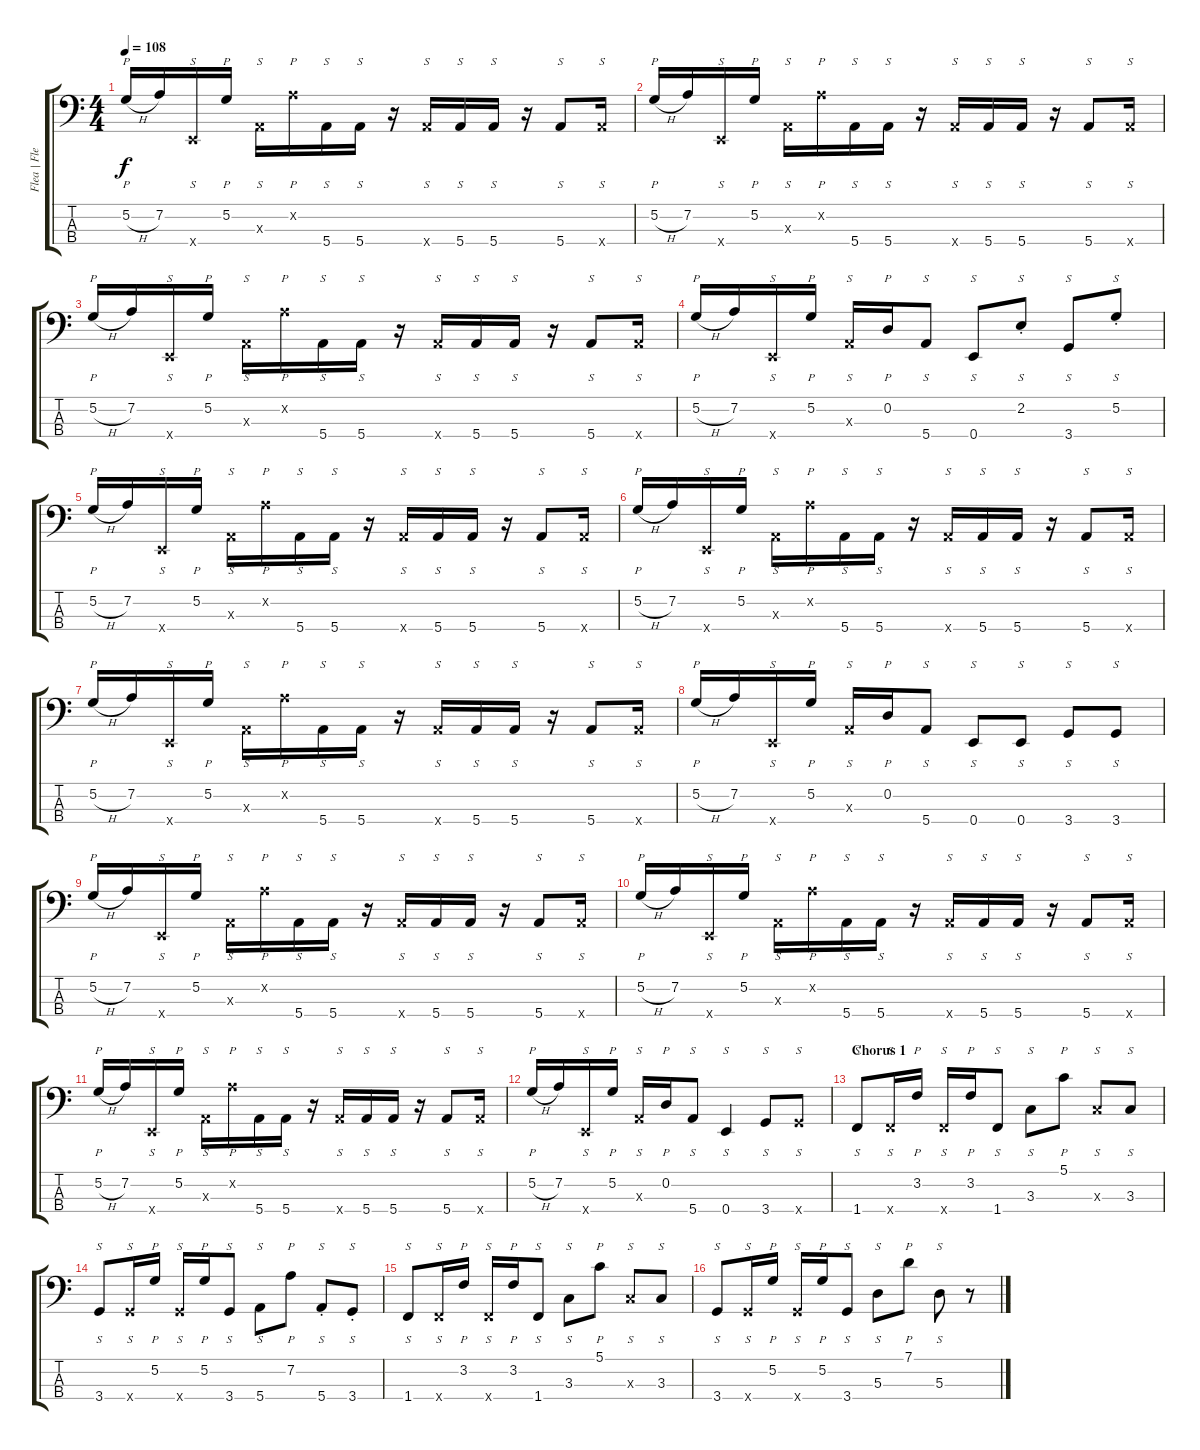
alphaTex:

\track ("Flea | Fleabass Model 32" "Flea | Fle") {instrument slapbass1}
\staff {score tabs}
\tuning (G2 D2 A1 E1) {hide}
\ts (4 4)
\tempo 108
\clef f4
\ks c
5.2{h}.16{p dy f} 7.2.16 0.4{x}.16{s} 5.2.16{p} 0.3{x}.16{s} 7.2{x}.16{p} 5.4.16{s} 5.4.16{s} r.16 5.4{x}.16{s} 5.4.16{s} 5.4.16{s} r.16 5.4.8{s} 5.4{x}.16{s} |
5.2{h}.16{p} 7.2.16 0.4{x}.16{s} 5.2.16{p} 0.3{x}.16{s} 7.2{x}.16{p} 5.4.16{s} 5.4.16{s} r.16 5.4{x}.16{s} 5.4.16{s} 5.4.16{s} r.16 5.4.8{s} 5.4{x}.16{s} |
5.2{h}.16{p} 7.2.16 0.4{x}.16{s} 5.2.16{p} 0.3{x}.16{s} 7.2{x}.16{p} 5.4.16{s} 5.4.16{s} r.16 5.4{x}.16{s} 5.4.16{s} 5.4.16{s} r.16 5.4.8{s} 5.4{x}.16{s} |
5.2{h}.16{p} 7.2.16 0.4{x}.16{s} 5.2.16{p} 0.3{x}.16{s} 0.2.16{p} 5.4.8{s} 0.4.8{s} 2.2{st}.8{s} 3.4.8{s} 5.2{st}.8{s} |
5.2{h}.16{p} 7.2.16 0.4{x}.16{s} 5.2.16{p} 0.3{x}.16{s} 7.2{x}.16{p} 5.4.16{s} 5.4.16{s} r.16 5.4{x}.16{s} 5.4.16{s} 5.4.16{s} r.16 5.4.8{s} 5.4{x}.16{s} |
5.2{h}.16{p} 7.2.16 0.4{x}.16{s} 5.2.16{p} 0.3{x}.16{s} 7.2{x}.16{p} 5.4.16{s} 5.4.16{s} r.16 5.4{x}.16{s} 5.4.16{s} 5.4.16{s} r.16 5.4.8{s} 5.4{x}.16{s} |
5.2{h}.16{p} 7.2.16 0.4{x}.16{s} 5.2.16{p} 0.3{x}.16{s} 7.2{x}.16{p} 5.4.16{s} 5.4.16{s} r.16 5.4{x}.16{s} 5.4.16{s} 5.4.16{s} r.16 5.4.8{s} 5.4{x}.16{s} |
5.2{h}.16{p} 7.2.16 0.4{x}.16{s} 5.2.16{p} 0.3{x}.16{s} 0.2.16{p} 5.4.8{s} 0.4.8{s} 0.4.8{s} 3.4.8{s} 3.4.8{s} |
5.2{h}.16{p} 7.2.16 0.4{x}.16{s} 5.2.16{p} 0.3{x}.16{s} 7.2{x}.16{p} 5.4.16{s} 5.4.16{s} r.16 5.4{x}.16{s} 5.4.16{s} 5.4.16{s} r.16 5.4.8{s} 5.4{x}.16{s} |
5.2{h}.16{p} 7.2.16 0.4{x}.16{s} 5.2.16{p} 0.3{x}.16{s} 7.2{x}.16{p} 5.4.16{s} 5.4.16{s} r.16 5.4{x}.16{s} 5.4.16{s} 5.4.16{s} r.16 5.4.8{s} 5.4{x}.16{s} |
5.2{h}.16{p} 7.2.16 0.4{x}.16{s} 5.2.16{p} 0.3{x}.16{s} 7.2{x}.16{p} 5.4.16{s} 5.4.16{s} r.16 5.4{x}.16{s} 5.4.16{s} 5.4.16{s} r.16 5.4.8{s} 5.4{x}.16{s} |
5.2{h}.16{p} 7.2.16 0.4{x}.16{s} 5.2.16{p} 0.3{x}.16{s} 0.2.16{p} 5.4.8{s} 0.4.4{s} 3.4.8{s} 3.4{x}.8{s} |
\section ("" "Chorus 1")
1.4.8{s} 1.4{x}.16{s} 3.2.16{p} 1.4{x}.16{s} 3.2.16{p} 1.4.8{s} 3.3.8{s} 5.1.8{p} 3.3{x}.8{s} 3.3.8{s} |
3.4.8{s} 3.4{x}.16{s} 5.2.16{p} 3.4{x}.16{s} 5.2.16{p} 3.4.8{s} 5.4.8{s} 7.2.8{p} 5.4{st}.8{s} 3.4{st}.8{s} |
1.4.8{s} 1.4{x}.16{s} 3.2.16{p} 1.4{x}.16{s} 3.2.16{p} 1.4.8{s} 3.3.8{s} 5.1.8{p} 3.3{x}.8{s} 3.3.8{s} |
3.4.8{s} 3.4{x}.16{s} 5.2.16{p} 3.4{x}.16{s} 5.2.16{p} 3.4.8{s} 5.3.8{s} 7.1.8{p} 5.3.8{s} r.8
